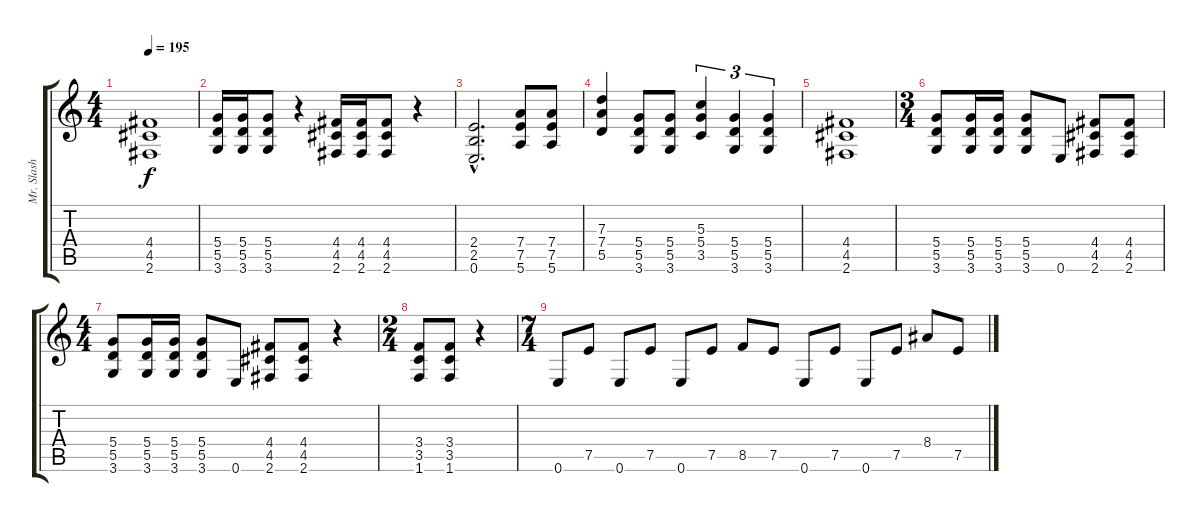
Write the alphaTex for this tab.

\track ("Mr. Slash" "Mr. Slash") {instrument distortionguitar}
\staff {score tabs}
\tuning (E4 B3 G3 D3 A2 E2) {hide}
\ts (4 4)
\tempo 195
\clef g2
\ks c
(4.4 4.5 2.6).1{dy f} |
(5.4 5.5 3.6).16 (5.4 5.5 3.6).16 (5.4 5.5 3.6).8 r.4 (4.4 4.5 2.6).16 (4.4 4.5 2.6).16 (4.4 4.5 2.6).8 r.4 |
(2.4{hac} 2.5{hac} 0.6{hac}).2{d} (7.4 7.5 5.6).8 (7.4 7.5 5.6).8 |
(7.3 7.4 5.5).4 (5.4 5.5 3.6).8 (5.4 5.5 3.6).8 (5.3 5.4 3.5).4{tu (3 2)} (5.4 5.5 3.6).4{tu (3 2)} (5.4 5.5 3.6).4{tu (3 2)} |
(4.4 4.5 2.6).1 |
\ts (3 4)
(5.4 5.5 3.6).8 (5.4 5.5 3.6).16 (5.4 5.5 3.6).16 (5.4 5.5 3.6).8 0.6.8 (4.4 4.5 2.6).8 (4.4 4.5 2.6).8 |
\ts (4 4)
(5.4 5.5 3.6).8 (5.4 5.5 3.6).16 (5.4 5.5 3.6).16 (5.4 5.5 3.6).8 0.6.8 (4.4 4.5 2.6).8 (4.4 4.5 2.6).8 r.4 |
\ts (2 4)
(3.4 3.5 1.6).8 (3.4 3.5 1.6).8 r.4 |
\ts (7 4)
0.6.8 7.5.8 0.6.8 7.5.8 0.6.8 7.5.8 8.5.8 7.5.8 0.6.8 7.5.8 0.6.8 7.5.8 8.4.8 7.5.8
